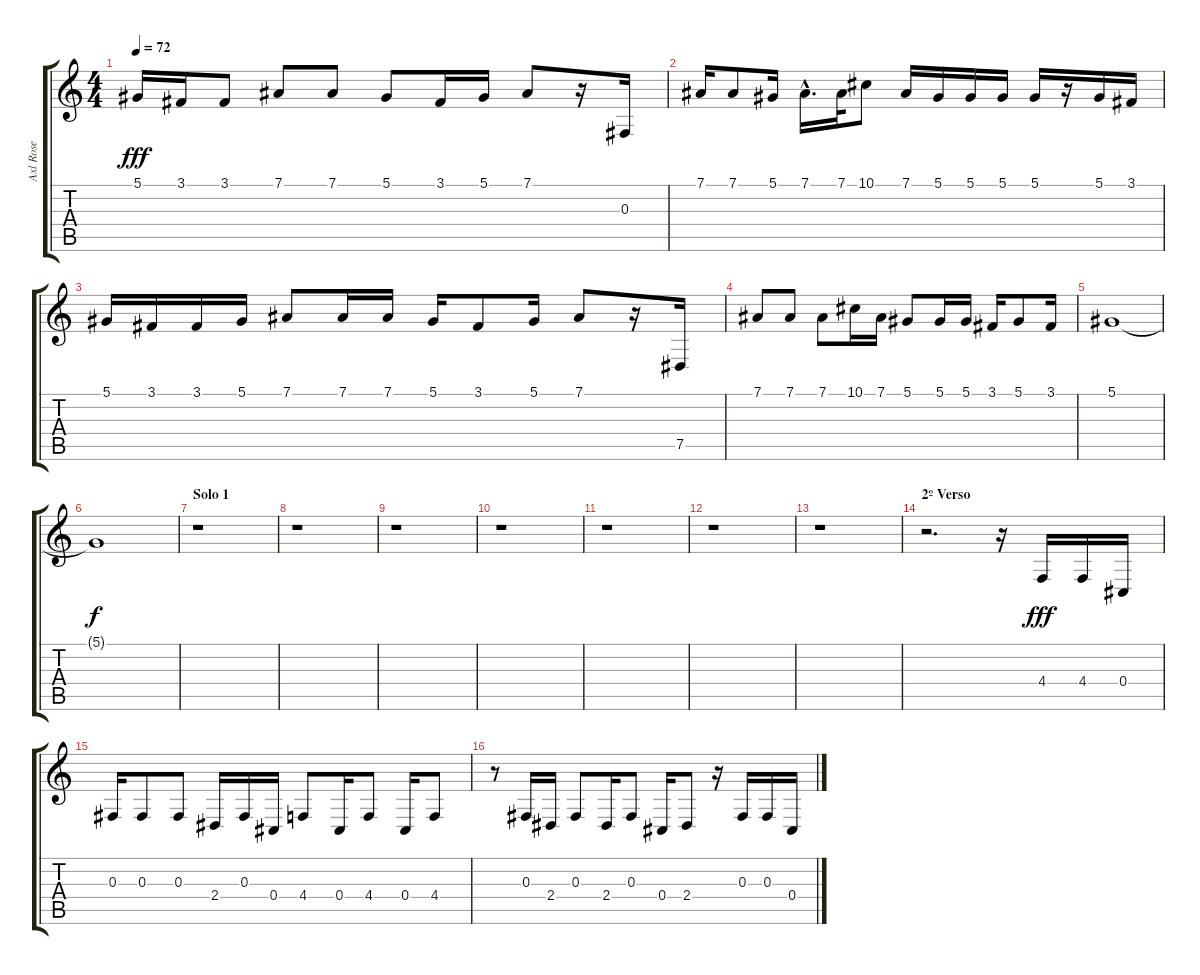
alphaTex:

\track ("Axl Rose" "Axl Rose") {instrument synthvoice}
\staff {score tabs}
\tuning (Eb4 Bb3 Gb3 Db3 Ab2 Eb2) {hide}
\ts (4 4)
\tempo 72
\clef g2
\ks c
5.1.16{dy fff} 3.1.16 3.1.8 7.1.8 7.1.8 5.1.8 3.1.16 5.1.16 7.1.8 r.16 0.3.16 |
7.1.16 7.1.8 5.1.16 7.1{hac}.16{d} 7.1.32 10.1.8 7.1.16 5.1.16 5.1.16 5.1.16 5.1.16 r.16 5.1.16 3.1.16 |
5.1.16 3.1.16 3.1.16 5.1.16 7.1.8 7.1.16 7.1.16 5.1.16 3.1.8 5.1.16 7.1.8 r.16 7.5.16 |
7.1.8 7.1.8 7.1.8 10.1.16 7.1.16 5.1.8 5.1.16 5.1.16 3.1.16 5.1.8 3.1.16 |
5.1.1 |
5.1{t}.1{dy f} |
\section ("" "Solo 1")
r.1 |
r.1 |
r.1 |
r.1 |
r.1 |
r.1 |
r.1 |
\section ("" "2º Verso")
r.2{d instrument synthvoice} r.16 4.4.16{dy fff} 4.4.16 0.4.16 |
0.3.16 0.3.8 0.3.8 2.4.16 0.3.16 0.4.16 4.4.8 0.4.16 4.4.8 0.4.16 4.4.8 |
r.8 0.3.16 2.4.16 0.3.8 2.4.16 0.3.8 0.4.16 2.4.8 r.16 0.3.16 0.3.16 0.4.16
